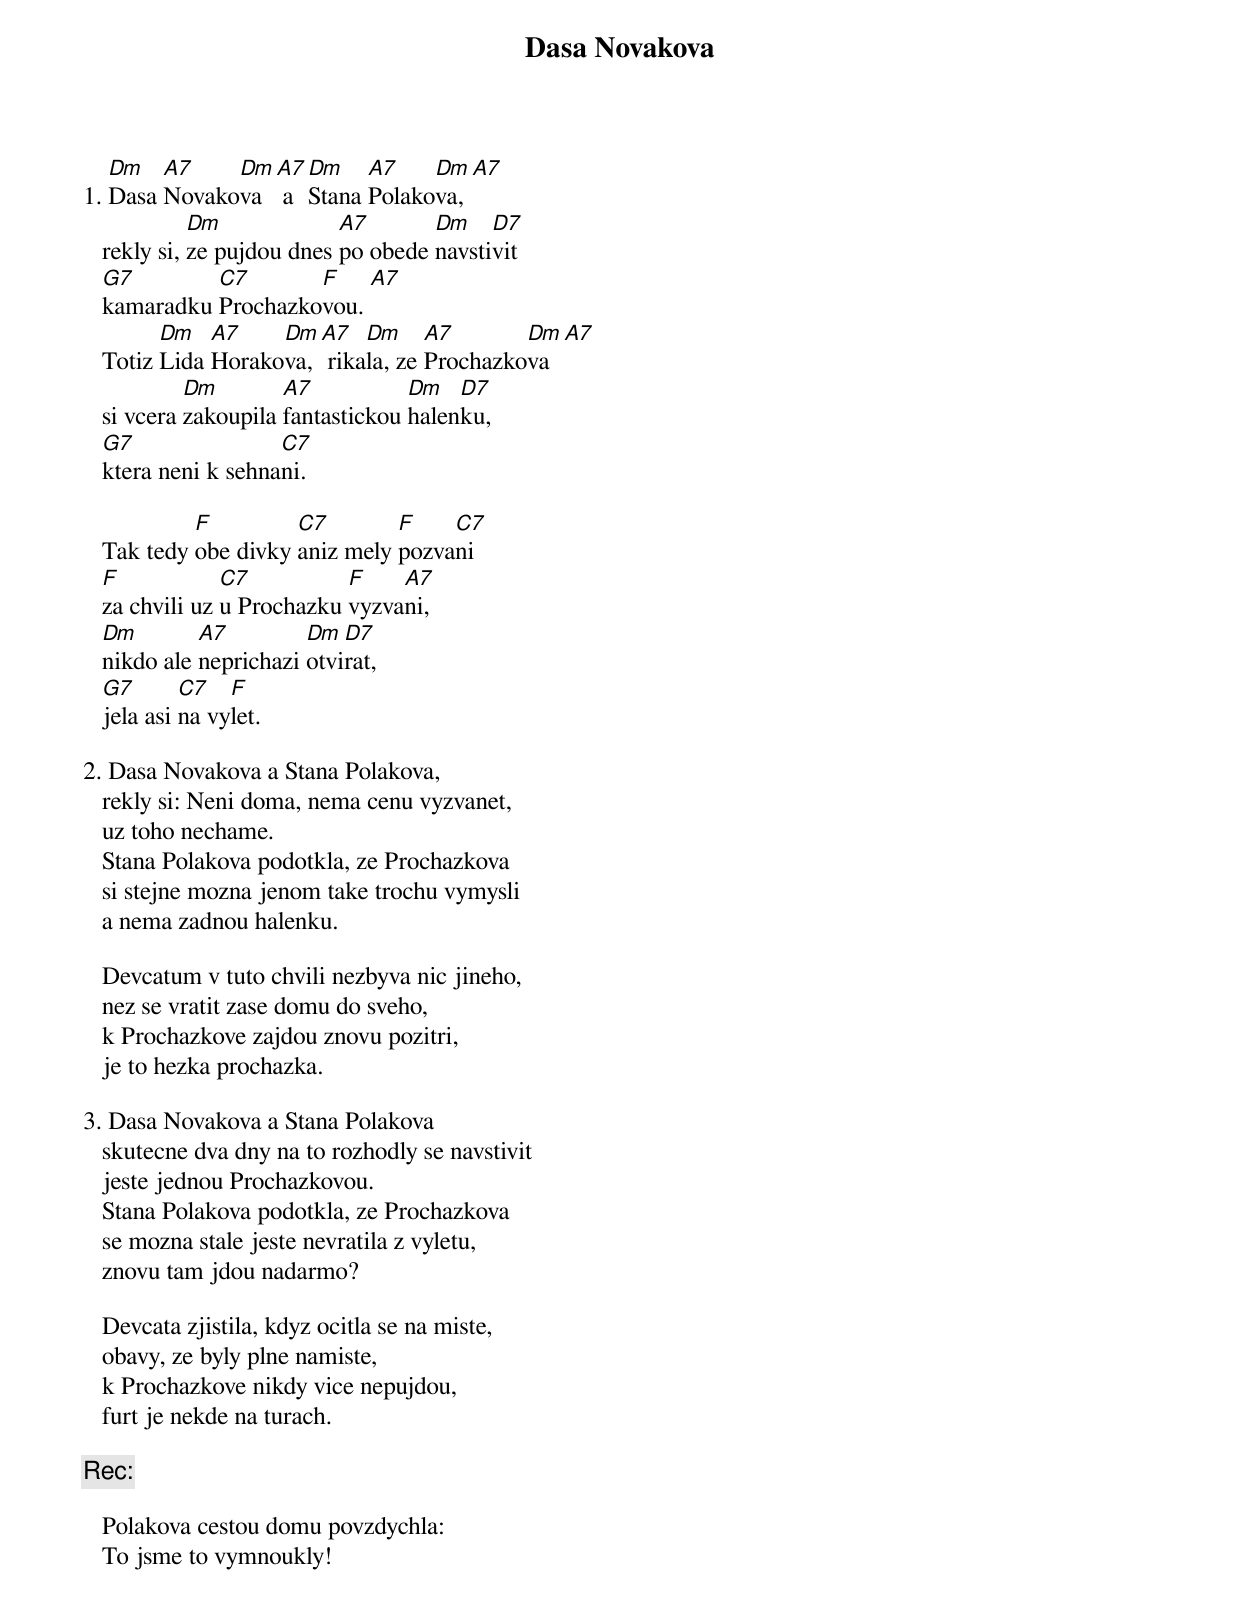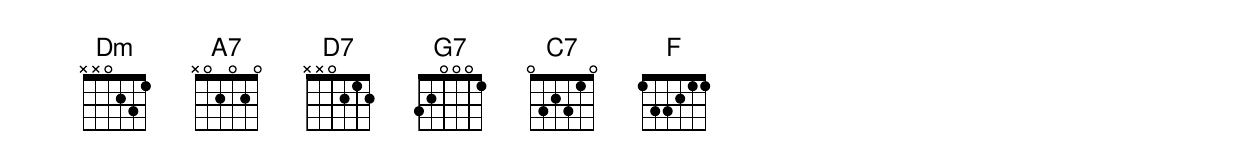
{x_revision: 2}
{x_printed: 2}

{artist Ivan Mladek}
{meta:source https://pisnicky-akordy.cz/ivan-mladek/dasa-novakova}

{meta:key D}
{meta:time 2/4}

{title: Dasa Novakova}

{start_of_verse}
1. [Dm]Dasa [A7]Novako[Dm]va [A7] a [Dm]Stana [A7]Polako[Dm]va, [A7]
   rekly si, [Dm]ze pujdou dnes [A7]po obede [Dm]navsti[D7]vit
   [G7]kamaradku [C7]Prochazko[F]vou. [A7]
   Totiz [Dm]Lida [A7]Horako[Dm]va, [A7] rika[Dm]la, ze [A7]Prochazko[Dm]va [A7]
   si vcera [Dm]zakoupila [A7]fantastickou [Dm]halen[D7]ku,
   [G7]ktera neni k sehna[C7]ni.

   Tak tedy [F]obe divky [C7]aniz mely [F]pozva[C7]ni
   [F]za chvili uz [C7]u Prochazku [F]vyzva[A7]ni,
   [Dm]nikdo ale [A7]neprichazi [Dm]otvi[D7]rat,
   [G7]jela asi [C7]na vy[F]let.
{end_of_verse}

{start_of_verse}
2. Dasa Novakova a Stana Polakova,
   rekly si: Neni doma, nema cenu vyzvanet,
   uz toho nechame.
   Stana Polakova podotkla, ze Prochazkova
   si stejne mozna jenom take trochu vymysli
   a nema zadnou halenku.

   Devcatum v tuto chvili nezbyva nic jineho,
   nez se vratit zase domu do sveho,
   k Prochazkove zajdou znovu pozitri,
   je to hezka prochazka.
{end_of_verse}

{start_of_verse}
3. Dasa Novakova a Stana Polakova
   skutecne dva dny na to rozhodly se navstivit
   jeste jednou Prochazkovou.
   Stana Polakova podotkla, ze Prochazkova
   se mozna stale jeste nevratila z vyletu,
   znovu tam jdou nadarmo?

   Devcata zjistila, kdyz ocitla se na miste,
   obavy, ze byly plne namiste,
   k Prochazkove nikdy vice nepujdou,
   furt je nekde na turach.
{end_of_verse}

{comment: Rec:}

   Polakova cestou domu povzdychla:
   To jsme to vymnoukly!
